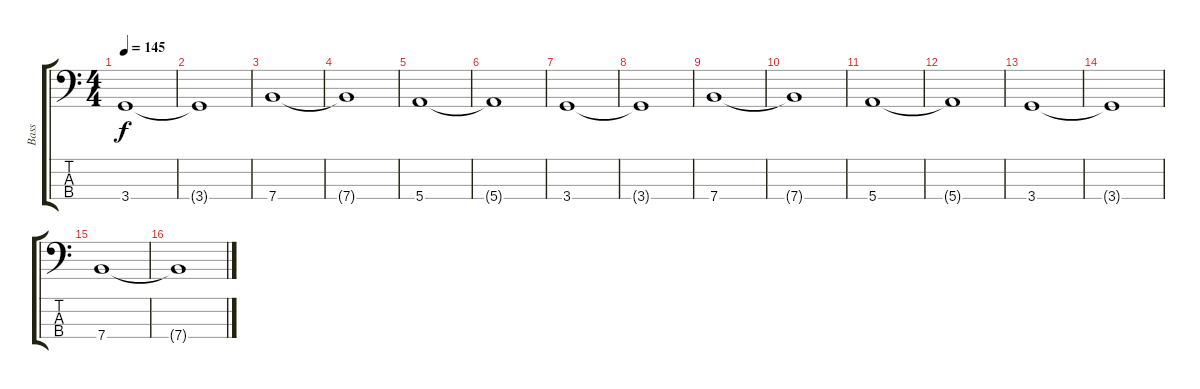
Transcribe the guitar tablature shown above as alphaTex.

\track ("Bass" "Bass") {instrument electricbassfinger}
\staff {score tabs}
\tuning (G2 D2 A1 E1) {hide}
\ts (4 4)
\tempo 145
\clef f4
\ks c
3.4.1{dy f} |
3.4{t}.1 |
7.4.1 |
7.4{t}.1 |
5.4.1 |
5.4{t}.1 |
3.4.1 |
3.4{t}.1 |
7.4.1 |
7.4{t}.1 |
5.4.1 |
5.4{t}.1 |
3.4.1 |
3.4{t}.1 |
7.4.1 |
7.4{t}.1
